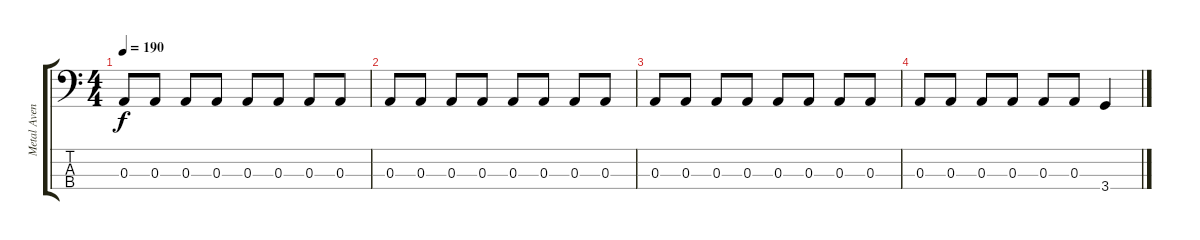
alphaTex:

\track ("Metal Avenger" "Metal Aven") {instrument electricbassfinger}
\staff {score tabs}
\tuning (G2 D2 A1 E1) {hide}
\ts (4 4)
\tempo 190
\clef f4
\ks c
0.3.8{dy f volume 0} 0.3.8 0.3.8 0.3.8 0.3.8 0.3.8 0.3.8 0.3.8 |
0.3.8 0.3.8 0.3.8 0.3.8 0.3.8 0.3.8 0.3.8 0.3.8 |
0.3.8 0.3.8 0.3.8 0.3.8 0.3.8 0.3.8 0.3.8 0.3.8 |
0.3.8 0.3.8 0.3.8 0.3.8 0.3.8 0.3.8 3.4.4
